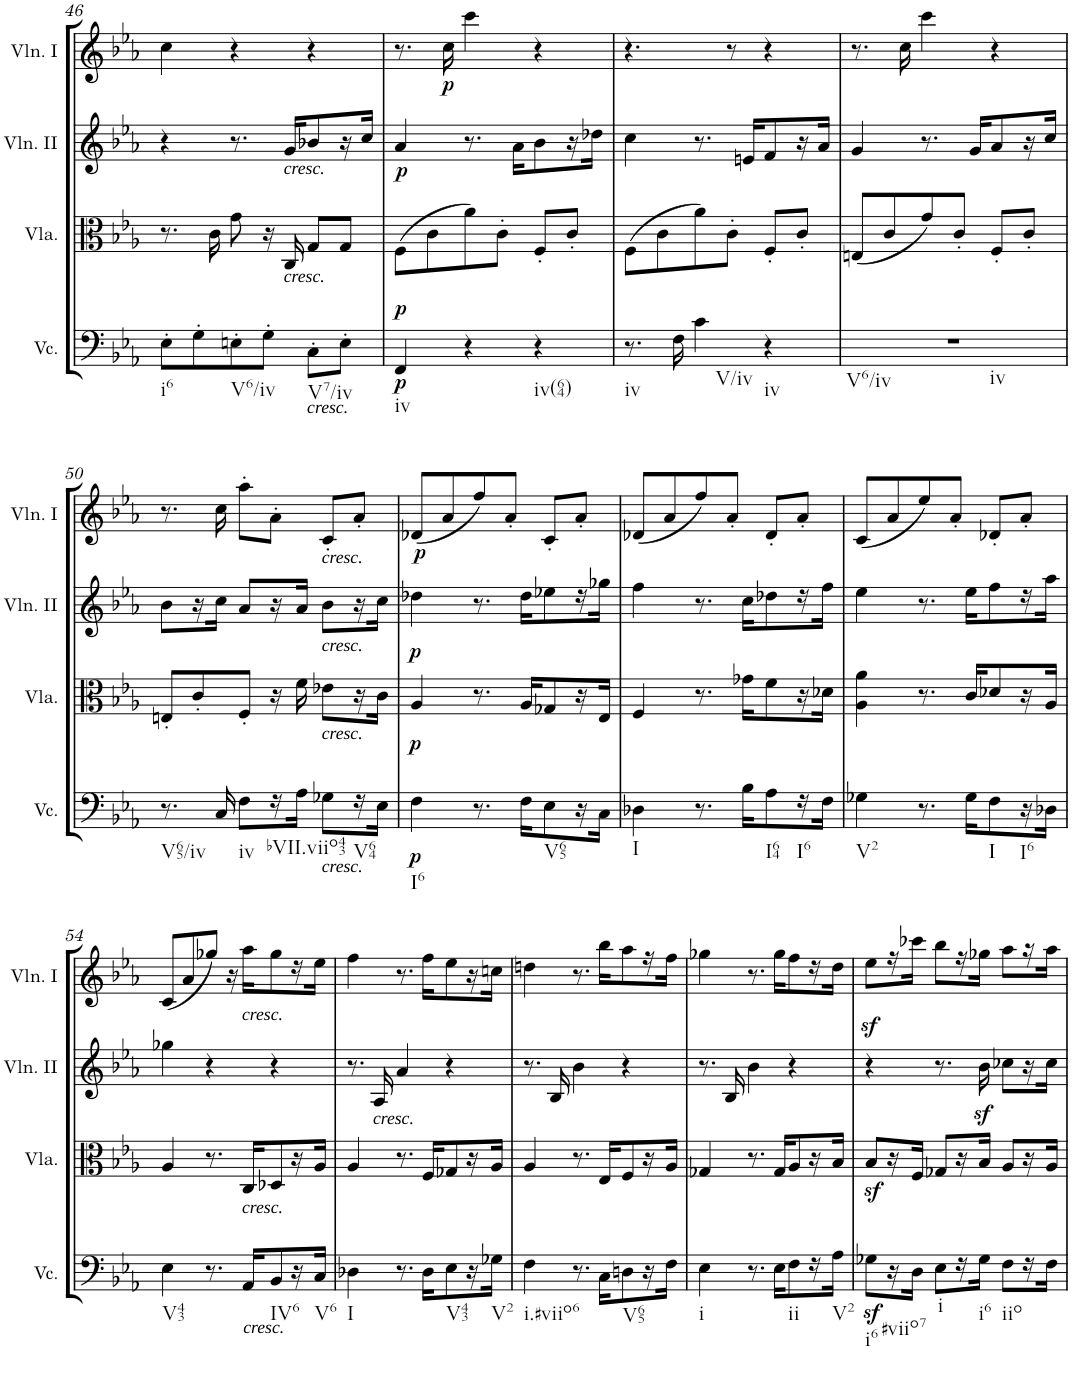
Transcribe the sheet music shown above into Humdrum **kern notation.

**kern	**dynam	**kern	**dynam	**kern	**dynam	**kern	**dynam
*part4	*part4	*part3	*part3	*part2	*part2	*part1	*part1
*staff4	*staff4	*staff3	*staff3	*staff2	*staff2	*staff1	*staff1
*I"Violoncello	*	*I"Viola	*	*I"Violin II	*	*I"Violin I	*
*I'Vc.	*	*I'Vla.	*	*I'Vln. II	*	*I'Vln. I	*
!!LO:PB:g=z
*clefF4	*	*clefC3	*	*clefG2	*	*clefG2	*
*k[b-e-a-]	*	*k[b-e-a-]	*	*k[b-e-a-]	*	*k[b-e-a-]	*
*E-:	*	*E-:	*	*E-:	*	*E-:	*
*M3/4	*	*M3/4	*	*M3/4	*	*M3/4	*
=46	=46	=46	=46	=46	=46	=46	=46
!LO:TX:b:t=i6	!	!	!	!	!	!	!
8E-'\L	.	8.r	.	4r	.	4cc\	.
8G'\	.	.	.	.	.	.	.
.	.	16c\	.	.	.	.	.
!LO:TX:b:t=V6/iv	!	!	!	!	!	!	!
8En'\	.	8g\	.	8.r	.	4r	.
8G'\J	.	16r	.	.	.	.	.
!	!	!	!	!LO:TX:b:i:t=cresc.	!	!	!
!	!	!LO:TX:b:i:t=cresc.	!	!	!	!	!
.	.	16C/	.	16g/KL	.	.	.
!LO:TX:b:i:t=cresc.	!	!	!	!	!	!	!
!LO:TX:b:t=V7/iv	!	!	!	!	!	!	!
8C'\L	.	8G/L	.	8b-X/	.	4r	.
8E'\J	.	8G/J	.	16r	.	.	.
.	.	.	.	16cc/JJ	.	.	.
=47	=47	=47	=47	=47	=47	=47	=47
!LO:TX:b:t=iv	!	!	!	!	!	!	!
!	!LO:DY:b	!	!	!	!	!	!
!	!LO:DY:n=1:a	!	!	!	!LO:DY:b	!	!
4FF/	p p	(8F\L	.	4a-/	p	8.r	.
.	.	8c\	.	.	.	.	.
!	!	!	!	!	!	!	!LO:DY:b
.	.	.	.	.	.	16cc\	p
4r	.	8a-\)	.	8.r	.	4ccc\	.
.	.	8c'\J	.	.	.	.	.
.	.	.	.	16a-\KL	.	.	.
!LO:TX:b:t=iv(64)	!	!	!	!	!	!	!
4r	.	8F'/L	.	8b-\	.	4r	.
.	.	8c'/J	.	16r	.	.	.
.	.	.	.	16dd-X\JJ	.	.	.
=48	=48	=48	=48	=48	=48	=48	=48
!LO:TX:b:t=iv	!	!	!	!	!	!	!
8.r	.	(8F\L	.	4cc\	.	4.r	.
.	.	8c\	.	.	.	.	.
16F\	.	.	.	.	.	.	.
!LO:TX:b:t=V/iv	!	!	!	!	!	!	!
4c\	.	8a-\)	.	8.r	.	.	.
.	.	8c'\J	.	.	.	8r	.
.	.	.	.	16en/KL	.	.	.
!LO:TX:b:t=iv	!	!	!	!	!	!	!
4r	.	8F'/L	.	8f/	.	4r	.
.	.	8c'/J	.	16r	.	.	.
.	.	.	.	16a-/JJ	.	.	.
=49	=49	=49	=49	=49	=49	=49	=49
!LO:TX:b:t=V6/iv	!	!	!	!	!	!	!
!LO:TX:b:t=iv	!	!	!	!	!	!	!
2.r	.	(8En/L	.	4g/	.	8.r	.
.	.	8c/	.	.	.	.	.
.	.	.	.	.	.	16cc\	.
.	.	8g/)	.	8.r	.	4ccc\	.
.	.	8c'/J	.	.	.	.	.
.	.	.	.	16g/KL	.	.	.
.	.	8F'/L	.	8a-/	.	4r	.
.	.	8c'/J	.	16r	.	.	.
.	.	.	.	16cc/JJ	.	.	.
!!LO:LB:g=z
=50	=50	=50	=50	=50	=50	=50	=50
!LO:TX:b:t=V65/iv	!	!	!	!	!	!	!
8.r	.	8En'/L	.	8b-\L	.	8.r	.
.	.	8c'/	.	16r	.	.	.
16C/	.	.	.	16cc\JJ	.	16cc\	.
!LO:TX:b:t=iv	!	!	!	!	!	!	!
8F\L	.	8F'/J	.	8a-/L	.	8aa-'\L	.
16r	.	16r	.	16r	.	8a-'\J	.
16A-\JJ	.	16f\	.	16a-/JJ	.	.	.
!	!	!	!	!	!	!LO:TX:b:i:t=cresc.	!
!	!	!	!	!LO:TX:b:i:t=cresc.	!	!	!
!	!	!LO:TX:b:i:t=cresc.	!	!	!	!	!
!LO:TX:b:i:t=cresc.	!	!	!	!	!	!	!
!LO:TX:b:t=bVII.viio43	!	!	!	!	!	!	!
8G-X\L	.	8e-X\L	.	8b-\L	.	8c'/L	.
!LO:TX:b:t=V64	!	!	!	!	!	!	!
16r	.	16r	.	16r	.	8a-'/J	.
16E-\JJ	.	16c\JJ	.	16cc\JJ	.	.	.
=51	=51	=51	=51	=51	=51	=51	=51
!LO:TX:b:t=I6	!	!	!	!	!	!	!
!	!LO:DY:b	!	!LO:DY:b	!	!LO:DY:b	!	!LO:DY:b
4F\	p	4A-/	p	4dd-X\	p	(8d-X/L	p
.	.	.	.	.	.	8a-/	.
8.r	.	8.r	.	8.r	.	8ff/)	.
.	.	.	.	.	.	8a-'/J	.
16F\KL	.	16A-/KL	.	16dd-\KL	.	.	.
!LO:TX:b:t=V65	!	!	!	!	!	!	!
8E-\	.	8G-X/	.	8ee-X\	.	8c'/L	.
16r	.	16r	.	16r	.	8a-'/J	.
16C\JJ	.	16E-/JJ	.	16gg-X\JJ	.	.	.
=52	=52	=52	=52	=52	=52	=52	=52
!LO:TX:b:t=I	!	!	!	!	!	!	!
4D-X\	.	4F/	.	4ff\	.	(8d-X/L	.
.	.	.	.	.	.	8a-/	.
8.r	.	8.r	.	8.r	.	8ff/)	.
.	.	.	.	.	.	8a-'/J	.
16B-\KL	.	16g-X\KL	.	16cc\KL	.	.	.
!LO:TX:b:t=I64	!	!	!	!	!	!	!
8A-\	.	8f\	.	8dd-X\	.	8d-'/L	.
!LO:TX:b:t=I6	!	!	!	!	!	!	!
16r	.	16r	.	16r	.	8a-'/J	.
16F\JJ	.	16d-X\JJ	.	16ff\JJ	.	.	.
=53	=53	=53	=53	=53	=53	=53	=53
!LO:TX:b:t=V2	!	!	!	!	!	!	!
4G-X\	.	4A-\ 4a-\	.	4ee-\	.	(8c/L	.
.	.	.	.	.	.	8a-/	.
8.r	.	8.r	.	8.r	.	8ee-/)	.
.	.	.	.	.	.	8a-'/J	.
16G-\KL	.	16c/KL	.	16ee-\KL	.	.	.
!LO:TX:b:t=I	!	!	!	!	!	!	!
8F\	.	8d-X/	.	8ff\	.	8d-X'/L	.
!LO:TX:b:t=I6	!	!	!	!	!	!	!
16r	.	16r	.	16r	.	8a-'/J	.
16D-X\JJ	.	16A-/JJ	.	16aa-\JJ	.	.	.
!!LO:LB:g=z
=54	=54	=54	=54	=54	=54	=54	=54
!LO:TX:b:t=V43	!	!	!	!	!	!	!
4E-\	.	4A-/	.	4gg-X\	.	(8c/L	.
.	.	.	.	.	.	8a-/	.
8.r	.	8.r	.	4r	.	8gg-X/J)	.
.	.	.	.	.	.	16r	.
!	!	!	!	!	!	!LO:TX:b:i:t=cresc.	!
!	!	!LO:TX:b:i:t=cresc.	!	!	!	!	!
!LO:TX:b:i:t=cresc.	!	!	!	!	!	!	!
16AA-/KL	.	16C/KL	.	.	.	16aa-\KL	.
!LO:TX:b:t=IV6	!	!	!	!	!	!	!
8BB-/	.	8D-X/	.	4r	.	8gg-\	.
16r	.	16r	.	.	.	16r	.
!LO:TX:b:t=V6	!	!	!	!	!	!	!
16C/JJ	.	16A-/JJ	.	.	.	16ee-\JJ	.
=55	=55	=55	=55	=55	=55	=55	=55
!LO:TX:b:t=I	!	!	!	!	!	!	!
4D-X\	.	4A-/	.	8.r	.	4ff\	.
!	!	!	!	!LO:TX:b:i:t=cresc.	!	!	!
.	.	.	.	16A-/	.	.	.
8.r	.	8.r	.	4a-/	.	8.r	.
16D-\KL	.	16F/KL	.	.	.	16ff\KL	.
!LO:TX:b:t=V43	!	!	!	!	!	!	!
8E-\	.	8G-X/	.	4r	.	8ee-\	.
16r	.	16r	.	.	.	16r	.
!LO:TX:b:t=V2	!	!	!	!	!	!	!
16G-X\JJ	.	16A-/JJ	.	.	.	16ccn\JJ	.
=56	=56	=56	=56	=56	=56	=56	=56
!LO:TX:b:t=i.#viio6	!	!	!	!	!	!	!
4F\	.	4A-/	.	8.r	.	4ddn\	.
.	.	.	.	16B-/	.	.	.
8.r	.	8.r	.	4b-\	.	8.r	.
16C\KL	.	16E-/KL	.	.	.	16bb-\KL	.
!LO:TX:b:t=V65	!	!	!	!	!	!	!
8Dn\	.	8F/	.	4r	.	8aa-\	.
16r	.	16r	.	.	.	16r	.
16F\JJ	.	16A-/JJ	.	.	.	16ff\JJ	.
=57	=57	=57	=57	=57	=57	=57	=57
!LO:TX:b:t=i	!	!	!	!	!	!	!
4E-\	.	4G-X/	.	8.r	.	4gg-X\	.
.	.	.	.	16B-/	.	.	.
8.r	.	8.r	.	4b-\	.	8.r	.
16E-\KL	.	16G-/KL	.	.	.	16gg-\KL	.
!LO:TX:b:t=ii	!	!	!	!	!	!	!
8F\	.	8A-/	.	4r	.	8ff\	.
16r	.	16r	.	.	.	16r	.
!LO:TX:b:t=V2	!	!	!	!	!	!	!
16A-\JJ	.	16B-/JJ	.	.	.	16dd\JJ	.
=58	=58	=58	=58	=58	=58	=58	=58
!LO:TX:b:t=i6	!	!	!	!	!	!	!
!	!	!	!	!	!LO:DY:a	!	!
8G-Xz<\L	.	8B-z</L	.	4r	sf	8ee-\L	.
16r	.	16r	.	.	.	16r	.
!LO:TX:b:t=#viio7	!	!	!	!	!	!	!
16D\JJ	.	16F/JJ	.	.	.	16ccc-X\JJ	.
!LO:TX:b:t=i	!	!	!	!	!	!	!
8E-\L	.	8G-X/L	.	8.r	.	8bb-\L	.
16r	.	16r	.	.	.	16r	.
!LO:TX:b:t=i6	!	!	!	!	!	!	!
16G-\JJ	.	16B-/JJ	.	16b-z<\	.	16gg-X\JJ	.
!LO:TX:b:t=iio	!	!	!	!	!	!	!
8F\L	.	8A-/L	.	8cc-X\L	.	8aa-\L	.
16r	.	16r	.	16r	.	16r	.
16F\JJ	.	16A-/JJ	.	16cc-\JJ	.	16aa-\JJ	.
=	=	=	=	=	=	=	=
*-	*-	*-	*-	*-	*-	*-	*-
